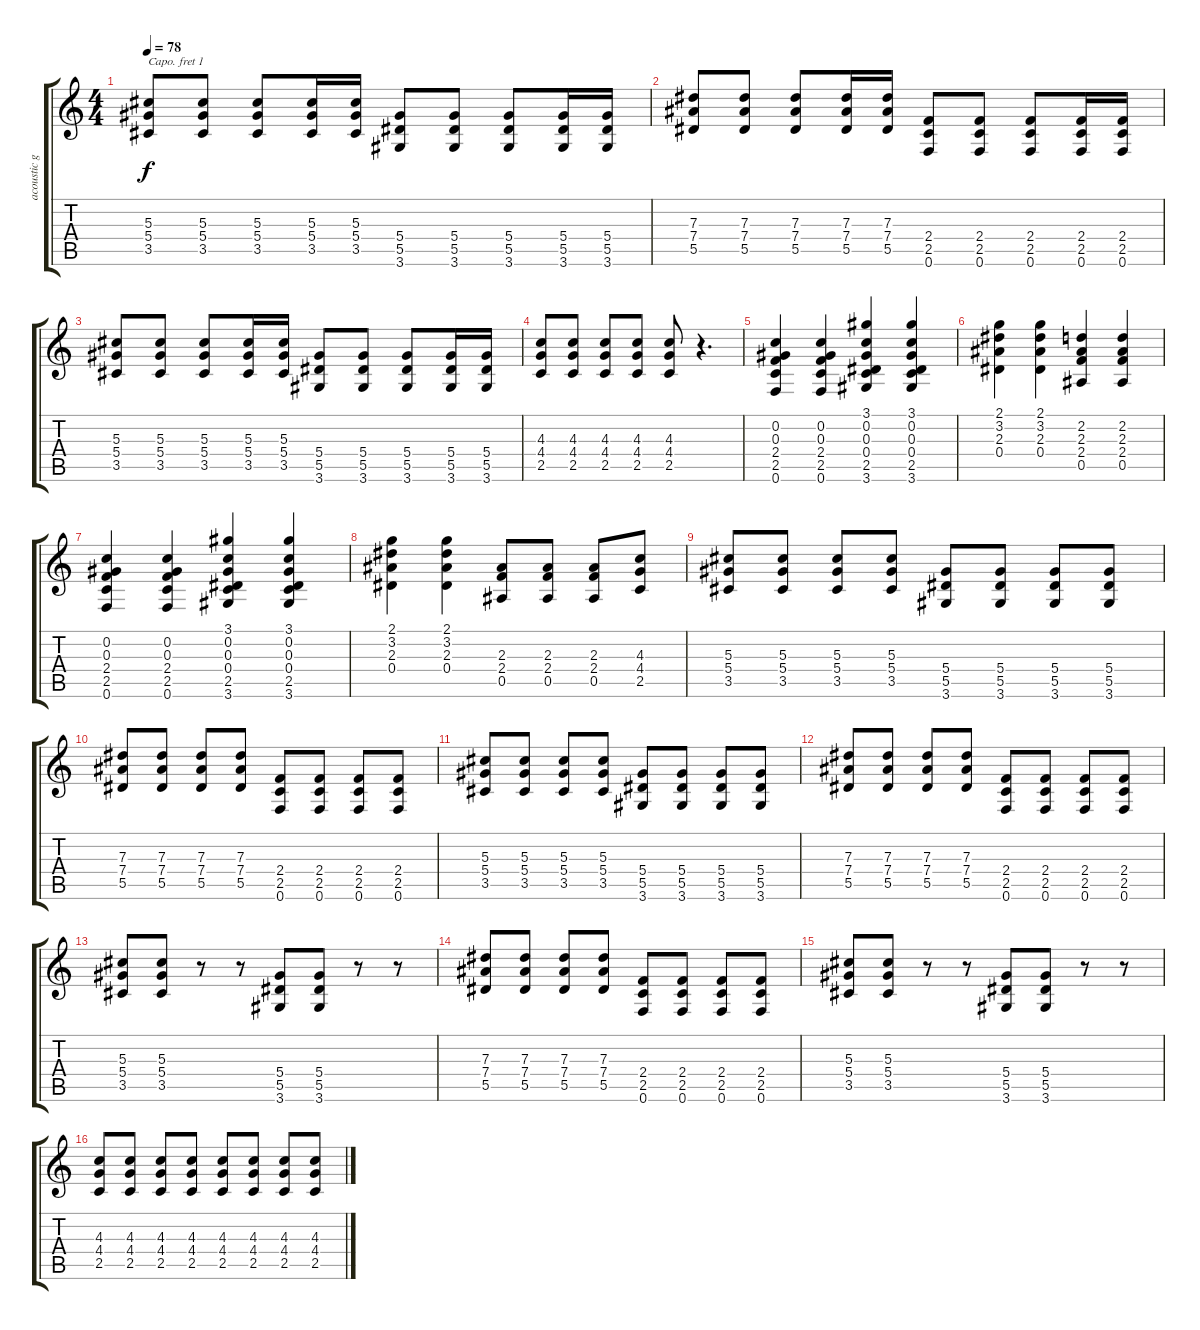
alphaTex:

\track ("acoustic guitar" "acoustic g") {instrument acousticguitarsteel}
\staff {score tabs}
\capo 1
\tuning (E4 B3 G3 D3 A2 E2) {hide}
\ts (4 4)
\tempo 78
\clef g2
\ks c
(5.3 5.4 3.5).8{dy f} (5.3 5.4 3.5).8 (5.3 5.4 3.5).8 (5.3 5.4 3.5).16 (5.3 5.4 3.5).16 (5.4 5.5 3.6).8 (5.4 5.5 3.6).8 (5.4 5.5 3.6).8 (5.4 5.5 3.6).16 (5.4 5.5 3.6).16 |
(7.3 7.4 5.5).8 (7.3 7.4 5.5).8 (7.3 7.4 5.5).8 (7.3 7.4 5.5).16 (7.3 7.4 5.5).16 (2.4 2.5 0.6).8 (2.4 2.5 0.6).8 (2.4 2.5 0.6).8 (2.4 2.5 0.6).16 (2.4 2.5 0.6).16 |
(5.3 5.4 3.5).8 (5.3 5.4 3.5).8 (5.3 5.4 3.5).8 (5.3 5.4 3.5).16 (5.3 5.4 3.5).16 (5.4 5.5 3.6).8 (5.4 5.5 3.6).8 (5.4 5.5 3.6).8 (5.4 5.5 3.6).16 (5.4 5.5 3.6).16 |
(4.3 4.4 2.5).8 (4.3 4.4 2.5).8 (4.3 4.4 2.5).8 (4.3 4.4 2.5).8 (4.3 4.4 2.5).8 r.4{d} |
(0.2 0.3 2.4 2.5 0.6).4{volume 9 instrument acousticguitarsteel} (0.2 0.3 2.4 2.5 0.6).4 (3.1 0.2 0.3 0.4 2.5 3.6).4 (3.1 0.2 0.3 0.4 2.5 3.6).4 |
(2.1 3.2 2.3 0.4).4 (2.1 3.2 2.3 0.4).4 (2.2 2.3 2.4 0.5).4 (2.2 2.3 2.4 0.5).4 |
(0.2 0.3 2.4 2.5 0.6).4 (0.2 0.3 2.4 2.5 0.6).4 (3.1 0.2 0.3 0.4 2.5 3.6).4 (3.1 0.2 0.3 0.4 2.5 3.6).4 |
(2.1 3.2 2.3 0.4).4 (2.1 3.2 2.3 0.4).4 (2.3 2.4 0.5).8{volume 16 instrument distortionguitar} (2.3 2.4 0.5).8 (2.3 2.4 0.5).8 (4.3 4.4 2.5).8 |
(5.3 5.4 3.5).8 (5.3 5.4 3.5).8 (5.3 5.4 3.5).8 (5.3 5.4 3.5).8 (5.4 5.5 3.6).8 (5.4 5.5 3.6).8 (5.4 5.5 3.6).8 (5.4 5.5 3.6).8 |
(7.3 7.4 5.5).8 (7.3 7.4 5.5).8 (7.3 7.4 5.5).8 (7.3 7.4 5.5).8 (2.4 2.5 0.6).8 (2.4 2.5 0.6).8 (2.4 2.5 0.6).8 (2.4 2.5 0.6).8 |
(5.3 5.4 3.5).8 (5.3 5.4 3.5).8 (5.3 5.4 3.5).8 (5.3 5.4 3.5).8 (5.4 5.5 3.6).8 (5.4 5.5 3.6).8 (5.4 5.5 3.6).8 (5.4 5.5 3.6).8 |
(7.3 7.4 5.5).8 (7.3 7.4 5.5).8 (7.3 7.4 5.5).8 (7.3 7.4 5.5).8 (2.4 2.5 0.6).8 (2.4 2.5 0.6).8 (2.4 2.5 0.6).8 (2.4 2.5 0.6).8 |
(5.3 5.4 3.5).8 (5.3 5.4 3.5).8 r.8 r.8 (5.4 5.5 3.6).8 (5.4 5.5 3.6).8 r.8 r.8 |
(7.3 7.4 5.5).8 (7.3 7.4 5.5).8 (7.3 7.4 5.5).8 (7.3 7.4 5.5).8 (2.4 2.5 0.6).8 (2.4 2.5 0.6).8 (2.4 2.5 0.6).8 (2.4 2.5 0.6).8 |
(5.3 5.4 3.5).8 (5.3 5.4 3.5).8 r.8 r.8 (5.4 5.5 3.6).8 (5.4 5.5 3.6).8 r.8 r.8 |
(4.3 4.4 2.5).8 (4.3 4.4 2.5).8 (4.3 4.4 2.5).8 (4.3 4.4 2.5).8 (4.3 4.4 2.5).8 (4.3 4.4 2.5).8 (4.3 4.4 2.5).8 (4.3 4.4 2.5).8
